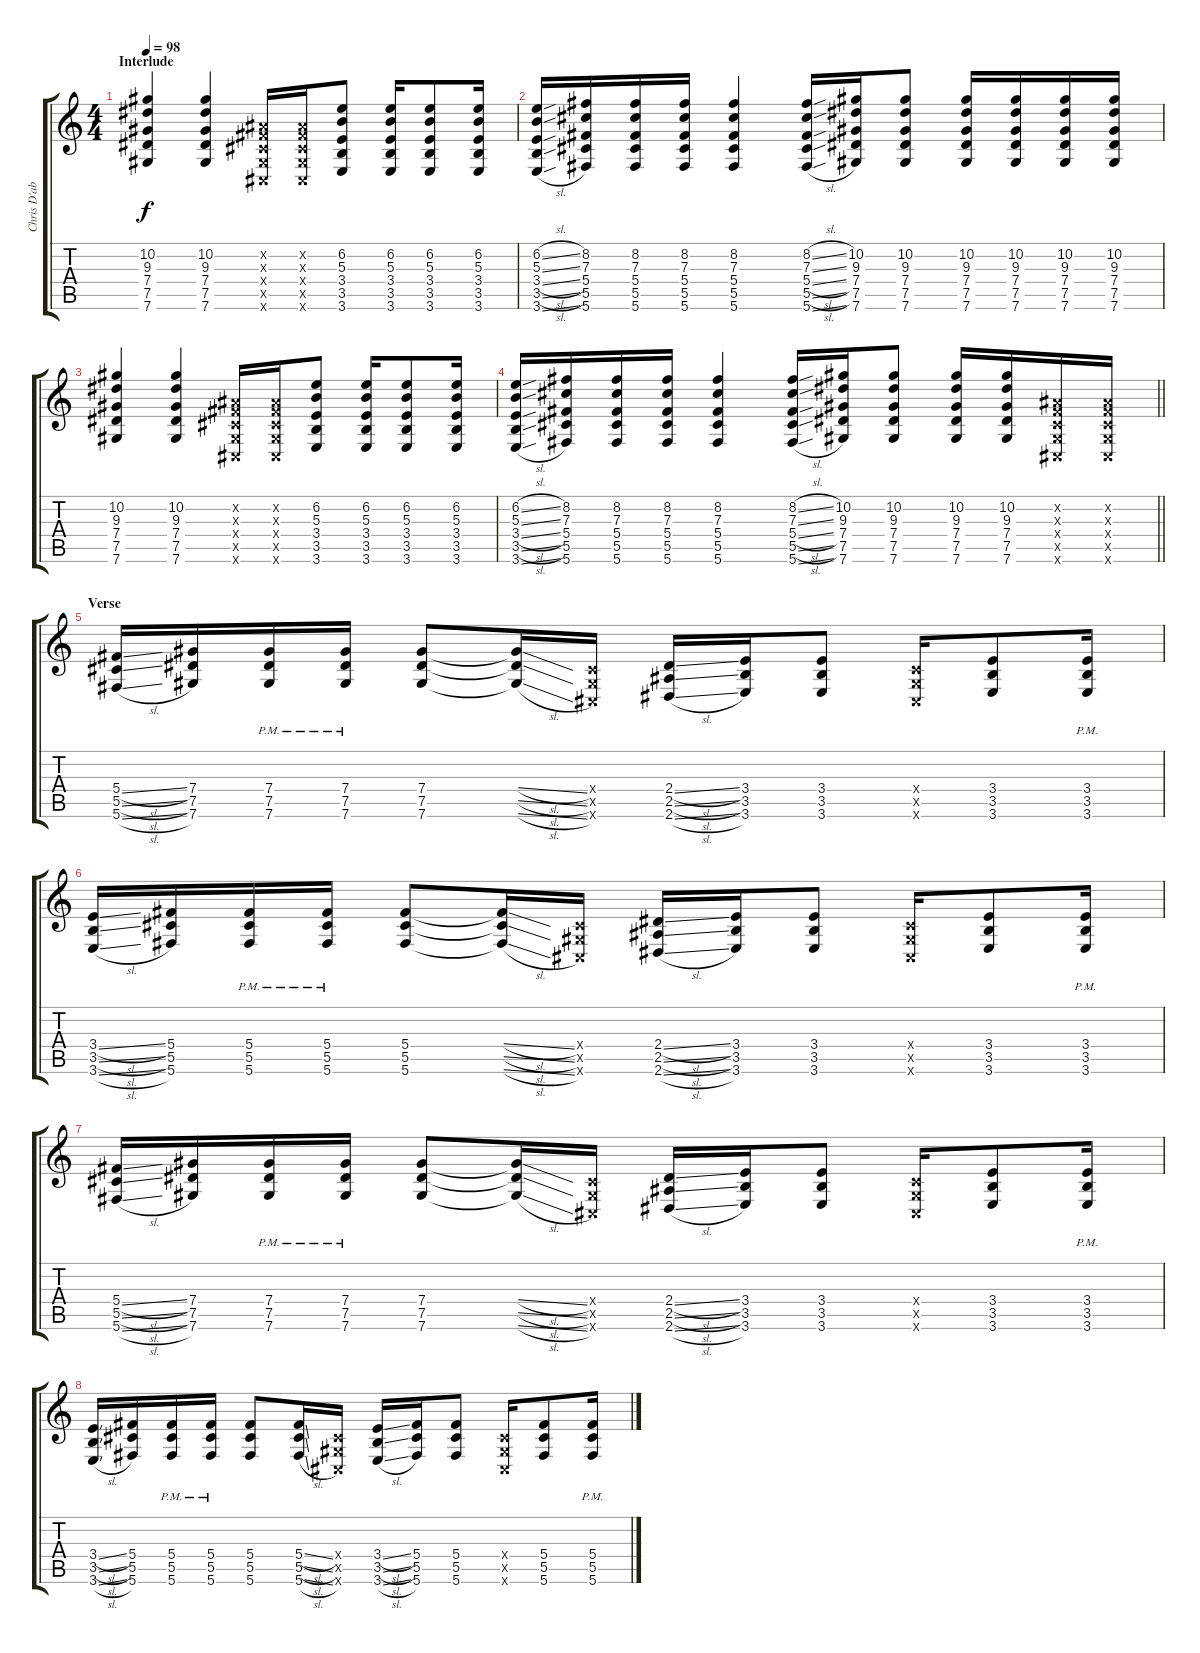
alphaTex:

\track ("Chris D'abaldo (Rhythm Guitar)" "Chris D'ab") {instrument distortionguitar}
\staff {score tabs}
\tuning (Eb4 Bb3 Gb3 Db3 Ab2 Db2) {hide}
\ts (4 4)
\section ("" "Interlude")
\tempo 98
\clef g2
\ks c
(10.2 9.3 7.4 7.5 7.6).4{dy f volume 10} (10.2 9.3 7.4 7.5 7.6).4 (0.2{x} 0.3{x} 0.4{x} 0.5{x} 0.6{x}).16 (0.2{x} 0.3{x} 0.4{x} 0.5{x} 0.6{x}).16 (6.2 5.3 3.4 3.5 3.6).8 (6.2 5.3 3.4 3.5 3.6).16 (6.2 5.3 3.4 3.5 3.6).8 (6.2 5.3 3.4 3.5 3.6).16 |
(6.2{sl} 5.3{sl} 3.4{sl} 3.5{sl} 3.6{sl}).16 (8.2 7.3 5.4 5.5 5.6).16 (8.2 7.3 5.4 5.5 5.6).16 (8.2 7.3 5.4 5.5 5.6).16 (8.2 7.3 5.4 5.5 5.6).4 (8.2{sl} 7.3{sl} 5.4{sl} 5.5{sl} 5.6{sl}).16 (10.2 9.3 7.4 7.5 7.6).16 (10.2 9.3 7.4 7.5 7.6).8 (10.2 9.3 7.4 7.5 7.6).16 (10.2 9.3 7.4 7.5 7.6).16 (10.2 9.3 7.4 7.5 7.6).16 (10.2 9.3 7.4 7.5 7.6).16 |
(10.2 9.3 7.4 7.5 7.6).4 (10.2 9.3 7.4 7.5 7.6).4 (0.2{x} 0.3{x} 0.4{x} 0.5{x} 0.6{x}).16 (0.2{x} 0.3{x} 0.4{x} 0.5{x} 0.6{x}).16 (6.2 5.3 3.4 3.5 3.6).8 (6.2 5.3 3.4 3.5 3.6).16 (6.2 5.3 3.4 3.5 3.6).8 (6.2 5.3 3.4 3.5 3.6).16 |
\barLineRight lightlight
(6.2{sl} 5.3{sl} 3.4{sl} 3.5{sl} 3.6{sl}).16 (8.2 7.3 5.4 5.5 5.6).16 (8.2 7.3 5.4 5.5 5.6).16 (8.2 7.3 5.4 5.5 5.6).16 (8.2 7.3 5.4 5.5 5.6).4 (8.2{sl} 7.3{sl} 5.4{sl} 5.5{sl} 5.6{sl}).16 (10.2 9.3 7.4 7.5 7.6).16 (10.2 9.3 7.4 7.5 7.6).8 (10.2 9.3 7.4 7.5 7.6).16 (10.2 9.3 7.4 7.5 7.6).16 (0.2{x} 0.3{x} 0.4{x} 0.5{x} 0.6{x}).16 (0.2{x} 0.3{x} 0.4{x} 0.5{x} 0.6{x}).16 |
\section ("" "Verse")
(5.4{sl} 5.5{sl} 5.6{sl}).16{volume 13} (7.4 7.5 7.6).16 (7.4{pm} 7.5{pm} 7.6{pm}).16 (7.4{pm} 7.5{pm} 7.6{pm}).16 (7.4 7.5 7.6).8 (7.4{sl t} 7.5{sl t} 7.6{sl t}).16 (0.4{x} 0.5{x} 0.6{x}).16 (2.4{sl} 2.5{sl} 2.6{sl}).16 (3.4 3.5 3.6).16 (3.4 3.5 3.6).8 (0.4{x} 0.5{x} 0.6{x}).16 (3.4 3.5 3.6).8 (3.4{pm} 3.5{pm} 3.6{pm}).16 |
(3.4{sl} 3.5{sl} 3.6{sl}).16 (5.4 5.5 5.6).16 (5.4{pm} 5.5{pm} 5.6{pm}).16 (5.4{pm} 5.5{pm} 5.6{pm}).16 (5.4 5.5 5.6).8 (5.4{sl t} 5.5{sl t} 5.6{sl t}).16 (0.4{x} 0.5{x} 0.6{x}).16 (2.4{sl} 2.5{sl} 2.6{sl}).16 (3.4 3.5 3.6).16 (3.4 3.5 3.6).8 (0.4{x} 0.5{x} 0.6{x}).16 (3.4 3.5 3.6).8 (3.4{pm} 3.5{pm} 3.6{pm}).16 |
(5.4{sl} 5.5{sl} 5.6{sl}).16 (7.4 7.5 7.6).16 (7.4{pm} 7.5{pm} 7.6{pm}).16 (7.4{pm} 7.5{pm} 7.6{pm}).16 (7.4 7.5 7.6).8 (7.4{sl t} 7.5{sl t} 7.6{sl t}).16 (0.4{x} 0.5{x} 0.6{x}).16 (2.4{sl} 2.5{sl} 2.6{sl}).16 (3.4 3.5 3.6).16 (3.4 3.5 3.6).8 (0.4{x} 0.5{x} 0.6{x}).16 (3.4 3.5 3.6).8 (3.4{pm} 3.5{pm} 3.6{pm}).16 |
(3.4{sl} 3.5{sl} 3.6{sl}).16 (5.4 5.5 5.6).16 (5.4{pm} 5.5{pm} 5.6{pm}).16 (5.4{pm} 5.5{pm} 5.6{pm}).16 (5.4 5.5 5.6).8 (5.4{sl} 5.5{sl} 5.6{sl}).16 (0.4{x} 0.5{x} 0.6{x}).16 (3.4{sl} 3.5{sl} 3.6{sl}).16 (5.4 5.5 5.6).16 (5.4 5.5 5.6).8 (0.4{x} 0.5{x} 0.6{x}).16 (5.4 5.5 5.6).8 (5.4{pm} 5.5{pm} 5.6{pm}).16
